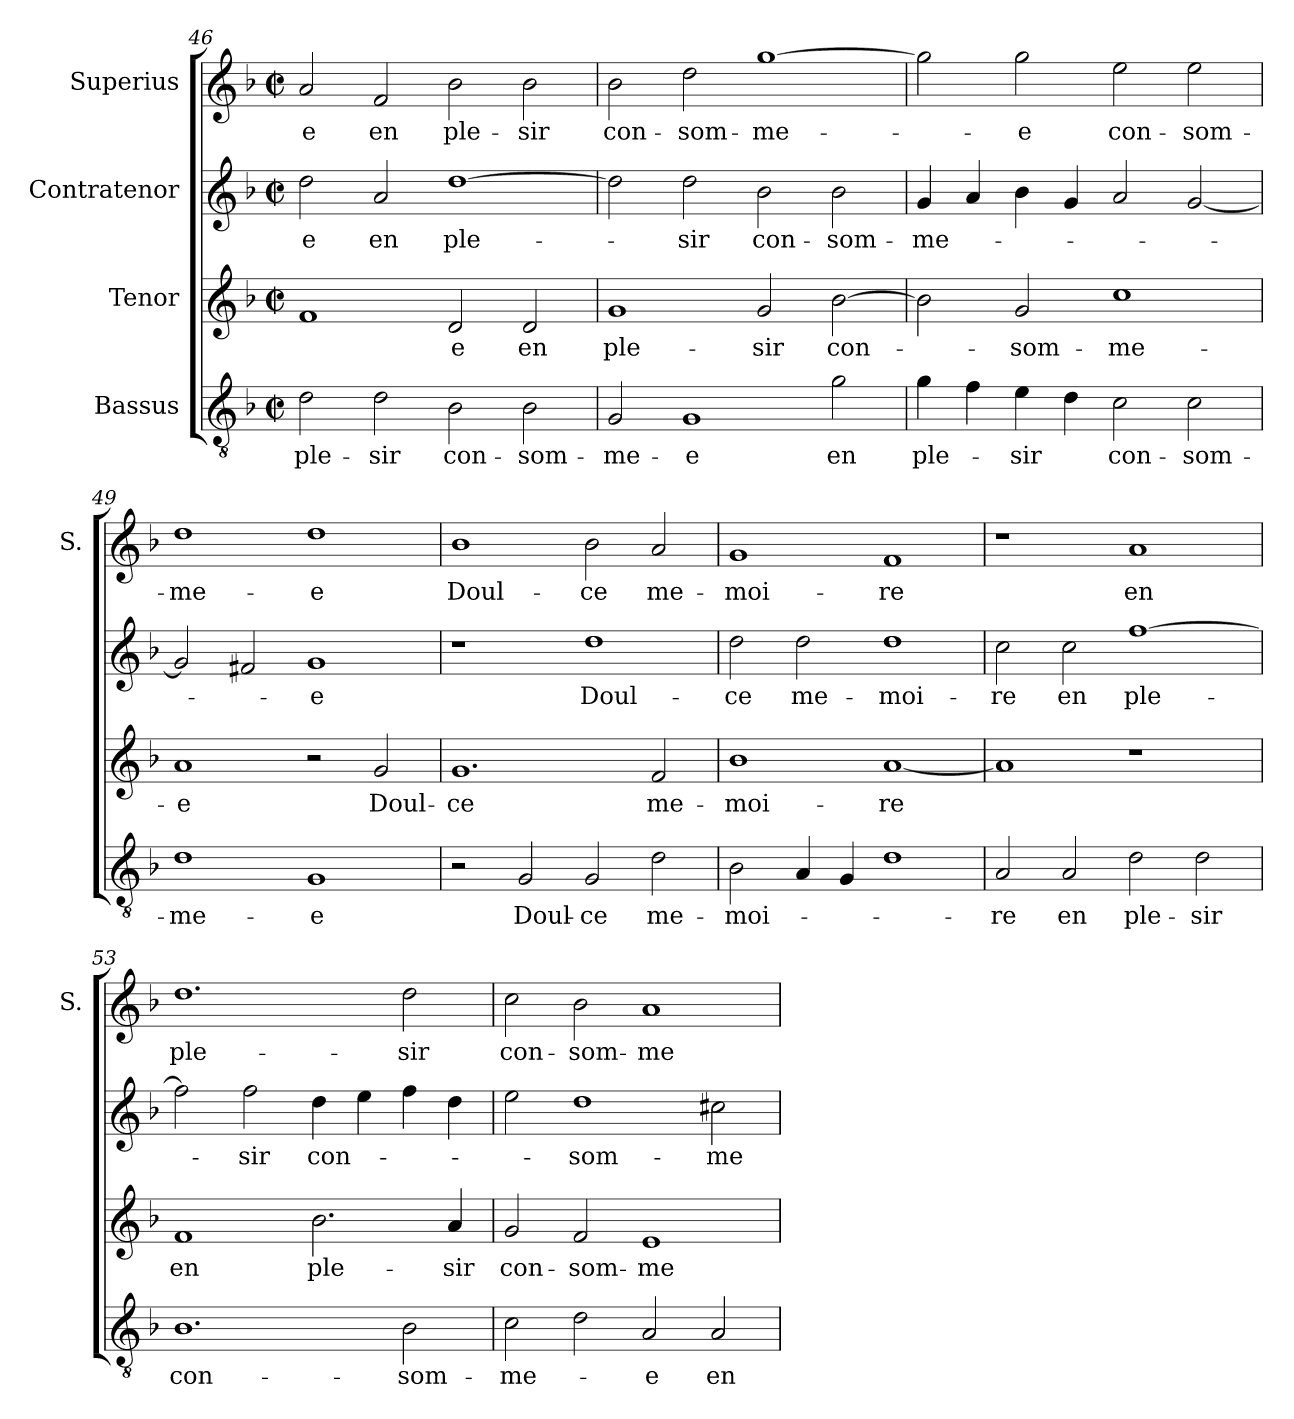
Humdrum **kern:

**kern	**text	**kern	**text	**kern	**text	**kern	**text
*part4	*part4	*part3	*part3	*part2	*part2	*part1	*part1
*staff4	*staff4	*staff3	*staff3	*staff2	*staff2	*staff1	*staff1
*I"Bassus	*	*I"Tenor	*	*I"Contratenor	*	*I"Superius	*
*	*	*	*	*	*	*I'S.	*
!!LO:PB:g=z
*clefGv2	*	*clefG2	*	*clefG2	*	*clefG2	*
*k[b-]	*	*k[b-]	*	*k[b-]	*	*k[b-]	*
*F:	*	*F:	*	*F:	*	*F:	*
*M2/2	*	*M2/2	*	*M2/2	*	*M2/2	*
*met(c|)	*	*met(c|)	*	*met(c|)	*	*met(c|)	*
=46	=46	=46	=46	=46	=46	=46	=46
2d\	ple-	1f/	.	2dd\	-e	2a/	-e
2d\	-sir	.	.	2a/	en	2f/	en
2B-\	con-	2d/	-e	[1dd\	ple-	2b-\	ple-
2B-\	-som-	2d/	en	.	.	2b-\	-sir
=47	=47	=47	=47	=47	=47	=47	=47
2G/	-me-	1g/	ple-	2dd\]	.	2b-\	con-
1G/	-e	.	.	2dd\	-sir	2dd\	-som-
.	.	2g/	-sir	2b-\	con-	[1gg\	-me-
2g\	en	[2b-\	con-	2b-\	-som-	.	.
=48	=48	=48	=48	=48	=48	=48	=48
4g\	ple-	2b-\]	.	4g/	-me-	2gg\]	.
4f\	.	.	.	4a/	.	.	.
4e\	-sir	2g/	-som-	4b-\	.	2gg\	-e
4d\	.	.	.	4g/	.	.	.
2c\	con-	1cc\	-me-	2a/	.	2ee\	con-
2c\	-som-	.	.	[2g/	.	2ee\	-som-
=49	=49	=49	=49	=49	=49	=49	=49
1d\	-me-	1a/	-e	2g/]	.	1dd\	-me-
.	.	.	.	2f#X/	.	.	.
1G/	-e	2r	.	1g/	-e	1dd\	-e
.	.	2g/	Doul-	.	.	.	.
=50	=50	=50	=50	=50	=50	=50	=50
2r	.	1.g/	-ce	1r	.	1b-\	Doul-
2G/	Doul-	.	.	.	.	.	.
2G/	-ce	.	.	1dd\	Doul-	2b-\	-ce
2d\	me-	2f/	me-	.	.	2a/	me-
!!LO:LB:g=z
=51	=51	=51	=51	=51	=51	=51	=51
2B-\	-moi-	1b-\	-moi-	2dd\	-ce	1g/	-moi-
4A/	.	.	.	2dd\	me-	.	.
4G/	.	.	.	.	.	.	.
1d\	.	[1a/	-re	1dd\	-moi-	1f/	-re
=52	=52	=52	=52	=52	=52	=52	=52
2A/	-re	1a/]	.	2cc\	-re	1r	.
2A/	en	.	.	2cc\	en	.	.
2d\	ple-	1r	.	[1ff\	ple-	1a/	en
2d\	-sir	.	.	.	.	.	.
=53	=53	=53	=53	=53	=53	=53	=53
1.B-\	con-	1f/	en	2ff\]	.	1.dd\	ple-
.	.	.	.	2ff\	-sir	.	.
.	.	2.b-\	ple-	4dd\	con-	.	.
.	.	.	.	4ee\	.	.	.
2B-\	-som-	.	.	4ff\	.	2dd\	-sir
.	.	4a/	-sir	4dd\	.	.	.
=54	=54	=54	=54	=54	=54	=54	=54
2c\	-me-	2g/	con-	2ee\	.	2cc\	con-
2d\	.	2f/	-som-	1dd\	-som-	2b-\	-som-
2A/	-e	1e/	-me-	.	.	1a/	-me-
2A/	en	.	.	2cc#X\	-me-	.	.
=	=	=	=	=	=	=	=
*-	*-	*-	*-	*-	*-	*-	*-
